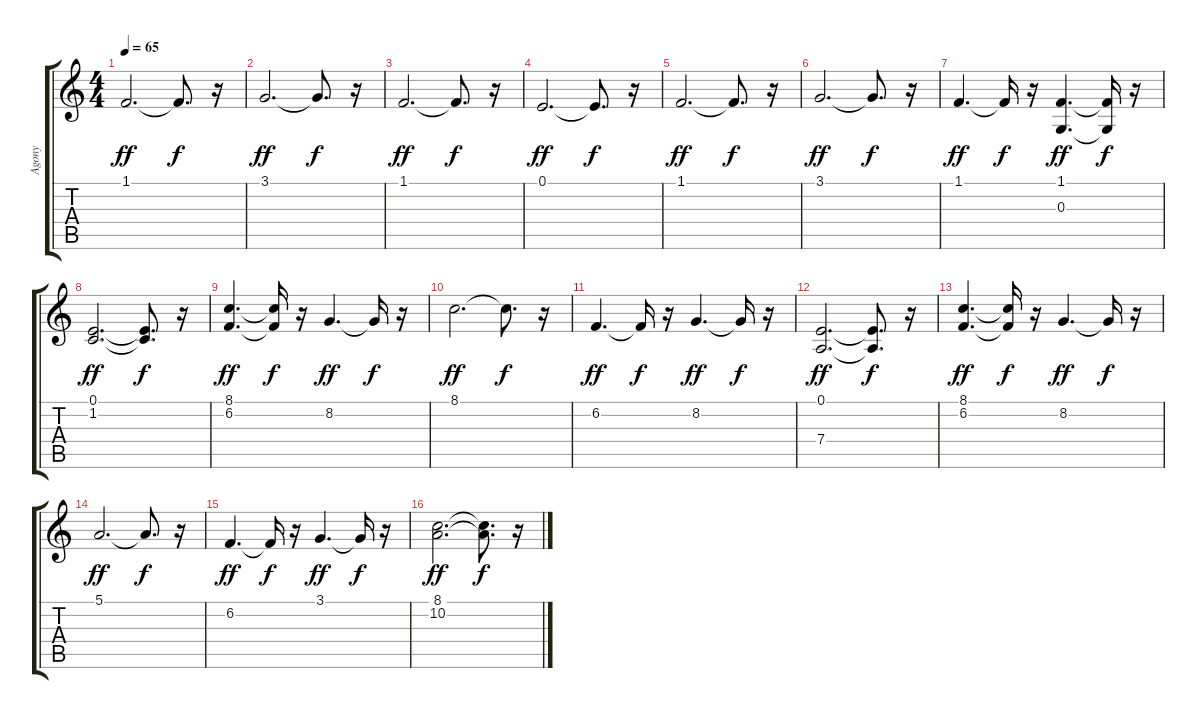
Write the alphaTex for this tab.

\track ("Agony" "Agony") {instrument acousticgrandpiano}
\staff {score tabs}
\tuning (E4 B3 G3 D3 A2 E2) {hide}
\ts (4 4)
\tempo 65
\clef g2
\ks c
1.1.2{d dy ff instrument acousticgrandpiano} 1.1{t}.8{d dy f} r.16 |
3.1.2{d dy ff} 3.1{t}.8{d dy f} r.16 |
1.1.2{d dy ff} 1.1{t}.8{d dy f} r.16 |
0.1.2{d dy ff} 0.1{t}.8{d dy f} r.16 |
1.1.2{d dy ff} 1.1{t}.8{d dy f} r.16 |
3.1.2{d dy ff} 3.1{t}.8{d dy f} r.16 |
1.1.4{d dy ff} 1.1{t}.16{dy f} r.16 (1.1 0.3).4{d dy ff} (1.1{t} 0.3{t}).16{dy f} r.16 |
(0.1 1.2).2{d dy ff} (0.1{t} 1.2{t}).8{d dy f} r.16 |
(8.1 6.2).4{d dy ff} (8.1{t} 6.2{t}).16{dy f} r.16 8.2.4{d dy ff} 8.2{t}.16{dy f} r.16 |
8.1.2{d dy ff} 8.1{t}.8{d dy f} r.16 |
6.2.4{d dy ff} 6.2{t}.16{dy f} r.16 8.2.4{d dy ff} 8.2{t}.16{dy f} r.16 |
(0.1 7.4).2{d dy ff} (0.1{t} 7.4{t}).8{d dy f} r.16 |
(8.1 6.2).4{d dy ff} (8.1{t} 6.2{t}).16{dy f} r.16 8.2.4{d dy ff} 8.2{t}.16{dy f} r.16 |
5.1.2{d dy ff} 5.1{t}.8{d dy f} r.16 |
6.2.4{d dy ff} 6.2{t}.16{dy f} r.16 3.1.4{d dy ff} 3.1{t}.16{dy f} r.16 |
(8.1 10.2).2{d dy ff} (8.1{t} 10.2{t}).8{d dy f} r.16
